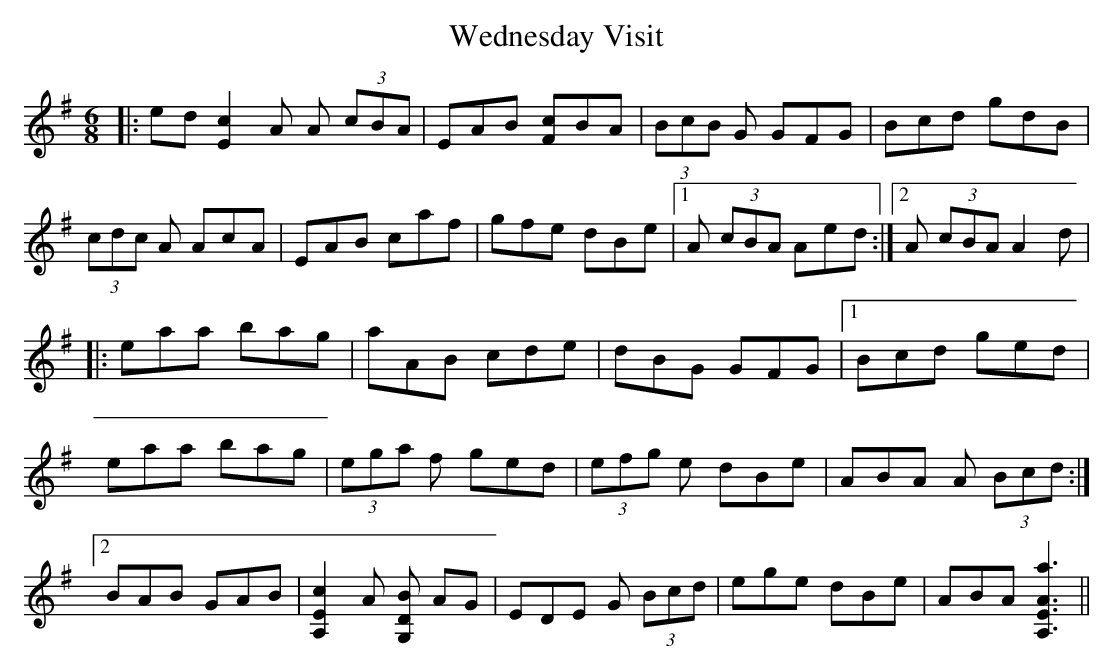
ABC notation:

X:1
T: Wednesday Visit
M: 6/8
L: 1/8
K: Ador
|:ed[c2E2]A A (3cBA|EAB [cF]BA|(3BcB G GFG|Bcd gdB|
(3cdc A AcA|EAB caf|gfe dBe|1 A (3cBA Aed:|2 A (3cBA A2d|
|:eaa bag|aAB cde|dBG GFG|1 Bcd ged|
eaa bag|(3ega f ged|(3efg e dBe|ABA A (3Bcd:|
[2 BAB GAB|[c2E2A,2] A [BDG,] AG|EDE G (3Bcd|ege dBe|ABA [A,3a3A3E3]||
